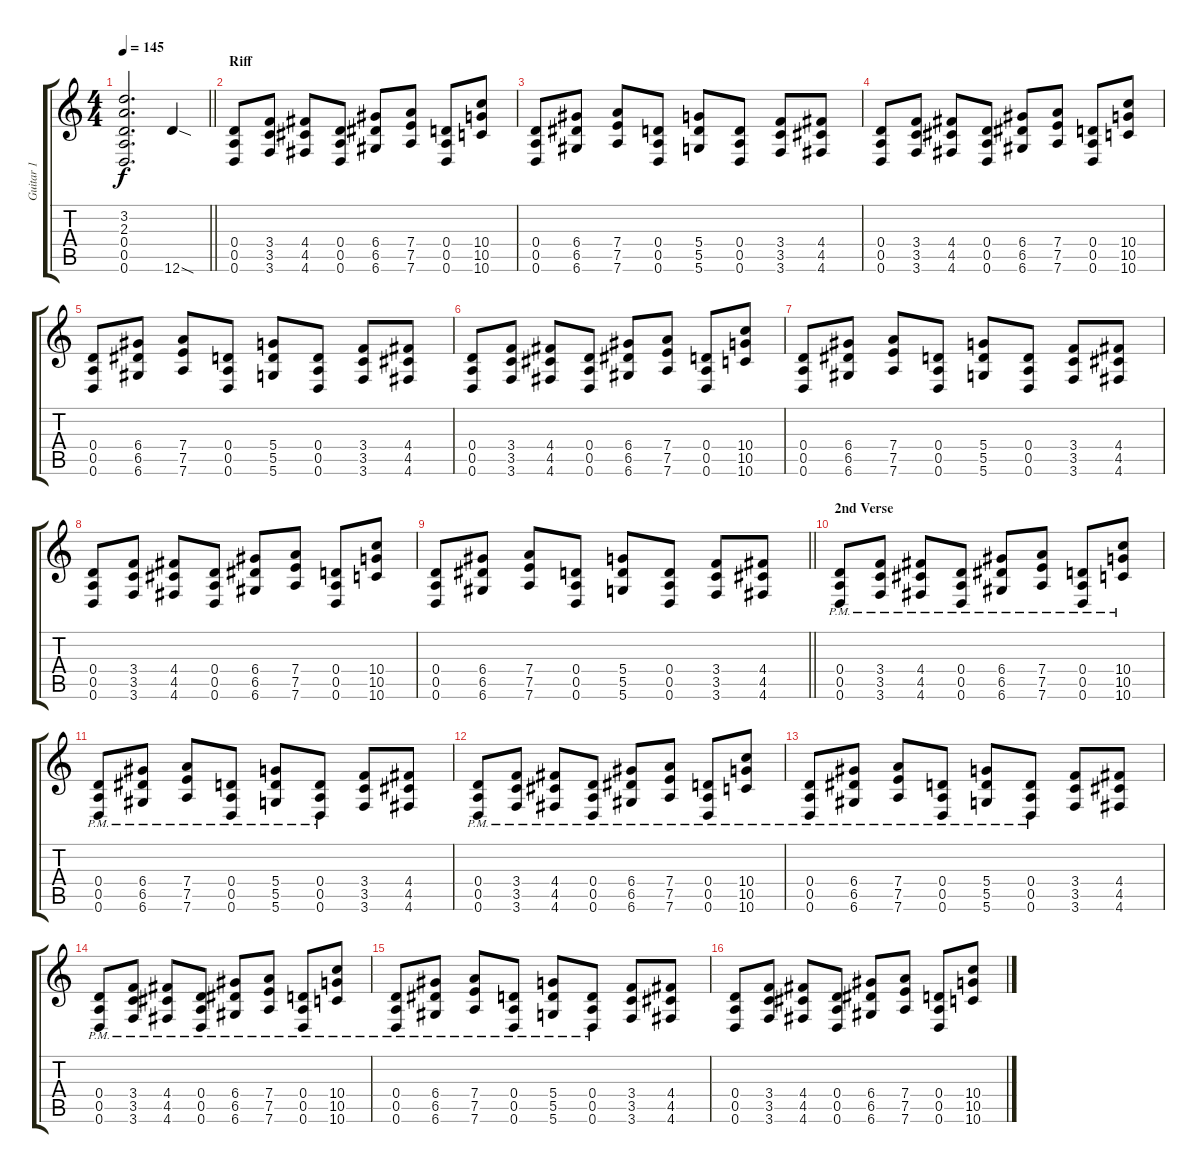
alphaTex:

\track ("Guitar 1" "Guitar 1") {instrument overdrivenguitar}
\staff {score tabs}
\tuning (E4 B3 G3 D3 A2 D2) {hide}
\ts (4 4)
\tempo 145
\clef g2
\barLineRight lightlight
\ks c
(3.2{t} 2.3{t} 0.4{t} 0.5{t} 0.6{t}).2{d dy f} 12.6{sod}.4 |
\section ("" "Riff")
(0.4 0.5 0.6).8 (3.4 3.5 3.6).8 (4.4 4.5 4.6).8 (0.4 0.5 0.6).8 (6.4 6.5 6.6).8 (7.4 7.5 7.6).8 (0.4 0.5 0.6).8 (10.4 10.5 10.6).8 |
(0.4 0.5 0.6).8 (6.4 6.5 6.6).8 (7.4 7.5 7.6).8 (0.4 0.5 0.6).8 (5.4 5.5 5.6).8 (0.4 0.5 0.6).8 (3.4 3.5 3.6).8 (4.4 4.5 4.6).8 |
(0.4 0.5 0.6).8 (3.4 3.5 3.6).8 (4.4 4.5 4.6).8 (0.4 0.5 0.6).8 (6.4 6.5 6.6).8 (7.4 7.5 7.6).8 (0.4 0.5 0.6).8 (10.4 10.5 10.6).8 |
(0.4 0.5 0.6).8 (6.4 6.5 6.6).8 (7.4 7.5 7.6).8 (0.4 0.5 0.6).8 (5.4 5.5 5.6).8 (0.4 0.5 0.6).8 (3.4 3.5 3.6).8 (4.4 4.5 4.6).8 |
(0.4 0.5 0.6).8 (3.4 3.5 3.6).8 (4.4 4.5 4.6).8 (0.4 0.5 0.6).8 (6.4 6.5 6.6).8 (7.4 7.5 7.6).8 (0.4 0.5 0.6).8 (10.4 10.5 10.6).8 |
(0.4 0.5 0.6).8 (6.4 6.5 6.6).8 (7.4 7.5 7.6).8 (0.4 0.5 0.6).8 (5.4 5.5 5.6).8 (0.4 0.5 0.6).8 (3.4 3.5 3.6).8 (4.4 4.5 4.6).8 |
(0.4 0.5 0.6).8 (3.4 3.5 3.6).8 (4.4 4.5 4.6).8 (0.4 0.5 0.6).8 (6.4 6.5 6.6).8 (7.4 7.5 7.6).8 (0.4 0.5 0.6).8 (10.4 10.5 10.6).8 |
\barLineRight lightlight
(0.4 0.5 0.6).8 (6.4 6.5 6.6).8 (7.4 7.5 7.6).8 (0.4 0.5 0.6).8 (5.4 5.5 5.6).8 (0.4 0.5 0.6).8 (3.4 3.5 3.6).8 (4.4 4.5 4.6).8 |
\section ("" "2nd Verse")
(0.4{pm} 0.5{pm} 0.6{pm}).8 (3.4{pm} 3.5{pm} 3.6{pm}).8 (4.4{pm} 4.5{pm} 4.6{pm}).8 (0.4{pm} 0.5{pm} 0.6{pm}).8 (6.4{pm} 6.5{pm} 6.6{pm}).8 (7.4{pm} 7.5{pm} 7.6{pm}).8 (0.4{pm} 0.5{pm} 0.6{pm}).8 (10.4{pm} 10.5{pm} 10.6{pm}).8 |
(0.4{pm} 0.5{pm} 0.6{pm}).8 (6.4{pm} 6.5{pm} 6.6{pm}).8 (7.4{pm} 7.5{pm} 7.6{pm}).8 (0.4{pm} 0.5{pm} 0.6{pm}).8 (5.4{pm} 5.5{pm} 5.6{pm}).8 (0.4{pm} 0.5{pm} 0.6{pm}).8 (3.4 3.5 3.6).8 (4.4 4.5 4.6).8 |
(0.4{pm} 0.5{pm} 0.6{pm}).8 (3.4{pm} 3.5{pm} 3.6{pm}).8 (4.4{pm} 4.5{pm} 4.6{pm}).8 (0.4{pm} 0.5{pm} 0.6{pm}).8 (6.4{pm} 6.5{pm} 6.6{pm}).8 (7.4{pm} 7.5{pm} 7.6{pm}).8 (0.4{pm} 0.5{pm} 0.6{pm}).8 (10.4{pm} 10.5{pm} 10.6{pm}).8 |
(0.4{pm} 0.5{pm} 0.6{pm}).8 (6.4{pm} 6.5{pm} 6.6{pm}).8 (7.4{pm} 7.5{pm} 7.6{pm}).8 (0.4{pm} 0.5{pm} 0.6{pm}).8 (5.4{pm} 5.5{pm} 5.6{pm}).8 (0.4{pm} 0.5{pm} 0.6{pm}).8 (3.4 3.5 3.6).8 (4.4 4.5 4.6).8 |
(0.4{pm} 0.5{pm} 0.6{pm}).8 (3.4{pm} 3.5{pm} 3.6{pm}).8 (4.4{pm} 4.5{pm} 4.6{pm}).8 (0.4{pm} 0.5{pm} 0.6{pm}).8 (6.4{pm} 6.5{pm} 6.6{pm}).8 (7.4{pm} 7.5{pm} 7.6{pm}).8 (0.4{pm} 0.5{pm} 0.6{pm}).8 (10.4{pm} 10.5{pm} 10.6{pm}).8 |
(0.4{pm} 0.5{pm} 0.6{pm}).8 (6.4{pm} 6.5{pm} 6.6{pm}).8 (7.4{pm} 7.5{pm} 7.6{pm}).8 (0.4{pm} 0.5{pm} 0.6{pm}).8 (5.4{pm} 5.5{pm} 5.6{pm}).8 (0.4{pm} 0.5{pm} 0.6{pm}).8 (3.4 3.5 3.6).8 (4.4 4.5 4.6).8 |
(0.4 0.5 0.6).8 (3.4 3.5 3.6).8 (4.4 4.5 4.6).8 (0.4 0.5 0.6).8 (6.4 6.5 6.6).8 (7.4 7.5 7.6).8 (0.4 0.5 0.6).8 (10.4 10.5 10.6).8
